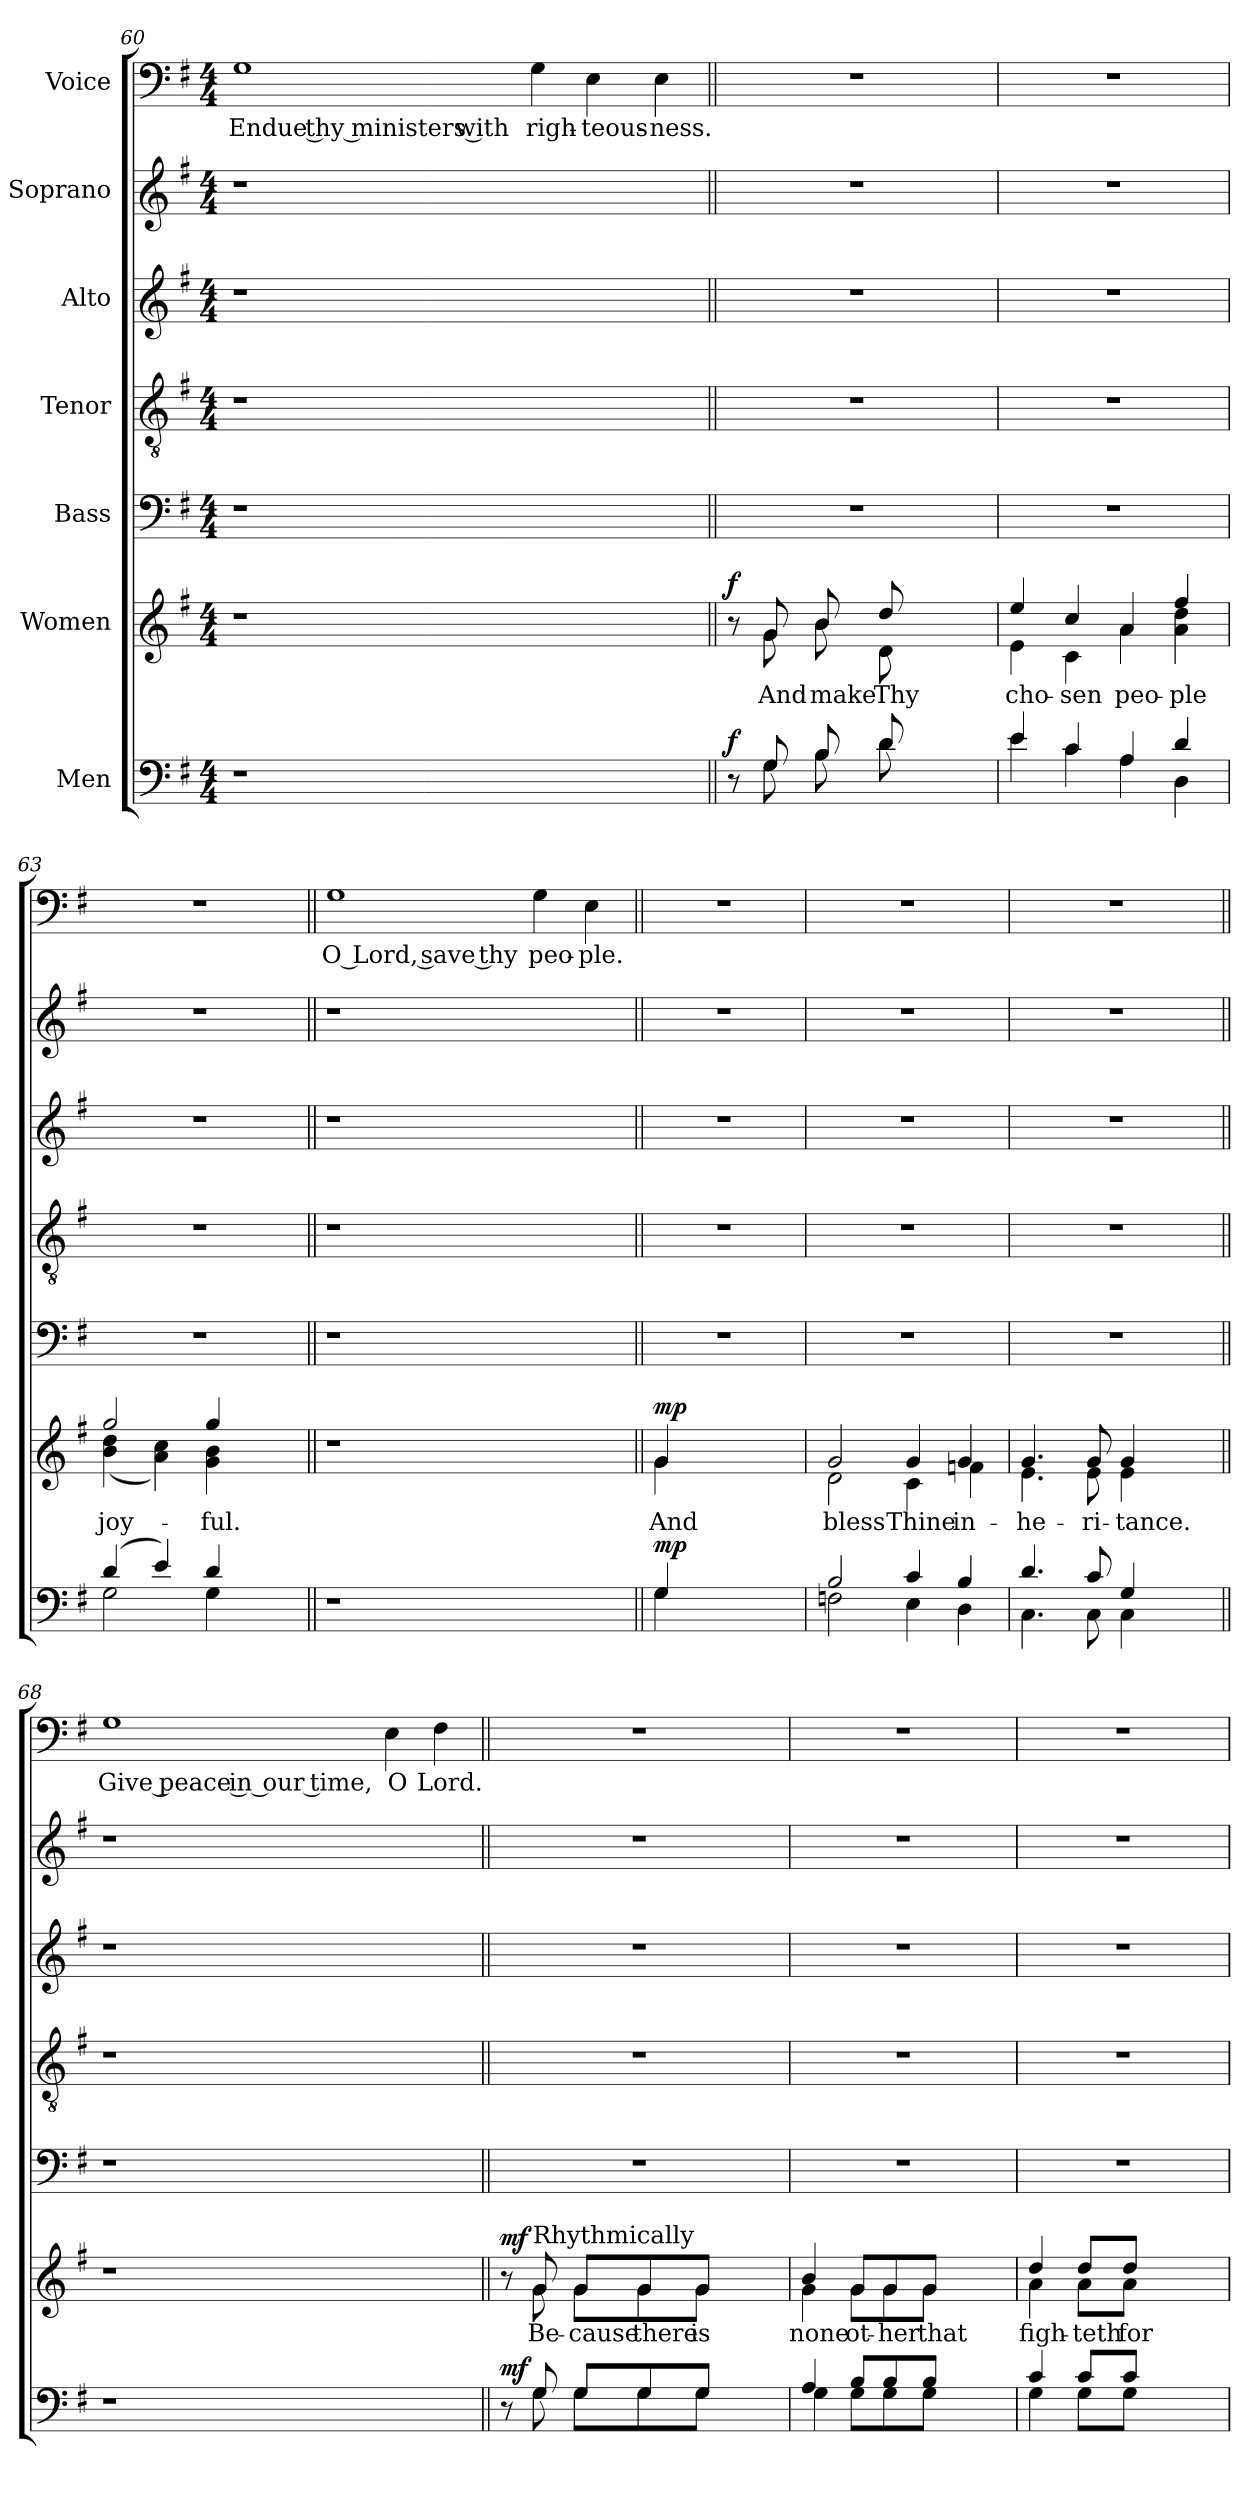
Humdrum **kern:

**kern	**dynam	**kern	**text	**dynam	**kern	**kern	**kern	**kern	**kern	**text
*part7	*part7	*part6	*part6	*part6	*part5	*part4	*part3	*part2	*part1	*part1
*staff7	*staff7	*staff6	*staff6	*staff6	*staff5	*staff4	*staff3	*staff2	*staff1	*staff1
*I"Men	*	*I"Women	*	*	*I"Bass	*I"Tenor	*I"Alto	*I"Soprano	*I"Voice	*
!!LO:LB:g=z
*clefF4	*	*clefG2	*	*	*clefF4	*clefGv2	*clefG2	*clefG2	*clefF4	*
*k[f#]	*	*k[f#]	*	*	*k[f#]	*k[f#]	*k[f#]	*k[f#]	*k[f#]	*
*M4/4	*	*M4/4	*	*	*M4/4	*M4/4	*M4/4	*M4/4	*M4/4	*
=60	=60	=60	=60	=60	=60	=60	=60	=60	=60	=60
!	!	!	!	!	!	!	!	!	!	!LO:LY:b
1r	.	1r	.	.	1r	1r	1r	1r	1G	Endue thy ministers with
!	!	!	!	!	!	!	!	!	!	!LO:LY:b
2.ryy	.	2.ryy	.	.	2.ryy	2.ryy	2.ryy	2.ryy	4G\	righ-
!	!	!	!	!	!	!	!	!	!	!LO:LY:b
.	.	.	.	.	.	.	.	.	4E\	-teous-
!	!	!	!	!	!	!	!	!	!	!LO:LY:b
.	.	.	.	.	.	.	.	.	4E\	-ness.
!!LO:LB:g=z
=61||	=61||	=61||	=61||	=61||	=61||	=61||	=61||	=61||	=61||	=61||
*^	*	*^	*	*	*	*	*	*	*	*
!	!	!LO:DY:a	!	!	!	!LO:DY:a	!	!	!	!	!	!
8r	8ryy	f	8r	8ryy	.	f	1r	1r	1r	1r	1r	.
!	!	!	!	!	!LO:LY:b	!	!	!	!	!	!	!
8G/	8G\	.	8g/	8g\	And	.	.	.	.	.	.	.
!	!	!	!	!	!LO:LY:b	!	!	!	!	!	!	!
8B/	8B\	.	8b/	8b\	make	.	.	.	.	.	.	.
!	!	!	!	!	!LO:LY:b	!	!	!	!	!	!	!
8d/	8d\	.	8dd/	8d\	Thy	.	.	.	.	.	.	.
2ryy	2ryy	.	2ryy	2ryy	.	.	.	.	.	.	.	.
=62	=62	=62	=62	=62	=62	=62	=62	=62	=62	=62	=62	=62
!	!	!	!	!	!LO:LY:b	!	!	!	!	!	!	!
4e/	4e\	.	4ee/	4e\	cho-	.	1r	1r	1r	1r	1r	.
!	!	!	!	!	!LO:LY:b	!	!	!	!	!	!	!
4c/	4c\	.	4cc/	4c\	-sen	.	.	.	.	.	.	.
!	!	!	!	!	!LO:LY:b	!	!	!	!	!	!	!
4A/	4A\	.	4a/	4a\	peo-	.	.	.	.	.	.	.
!	!	!	!	!	!LO:LY:b	!	!	!	!	!	!	!
4d/	4D\	.	4ff#/	4a\ 4dd\	-ple	.	.	.	.	.	.	.
=63	=63	=63	=63	=63	=63	=63	=63	=63	=63	=63	=63	=63
!	!	!	!	!	!LO:LY:b	!	!	!	!	!	!	!
(4d/	2G\	.	2gg/	(4b\ 4dd\	joy-	.	1r	1r	1r	1r	1r	.
4e/)	.	.	.	4a\ 4cc\)	.	.	.	.	.	.	.	.
!	!	!	!	!	!LO:LY:b	!	!	!	!	!	!	!
4d/	4G\	.	4gg/	4g\ 4b\	-ful.	.	.	.	.	.	.	.
4ryy	4ryy	.	4ryy	4ryy	.	.	.	.	.	.	.	.
!!LO:LB:g=z
=64||	=64||	=64||	=64||	=64||	=64||	=64||	=64||	=64||	=64||	=64||	=64||	=64||
!	!	!	!	!	!	!	!	!	!	!	!	!LO:LY:b
*v	*v	*	*	*	*	*	*	*	*	*	*	*
*	*	*v	*v	*	*	*	*	*	*	*	*
1r	.	1r	.	.	1r	1r	1r	1r	1G	O Lord, save thy
!	!	!	!	!	!	!	!	!	!	!LO:LY:b
2ryy	.	2ryy	.	.	2ryy	2ryy	2ryy	2ryy	4G\	peo-
!	!	!	!	!	!	!	!	!	!	!LO:LY:b
.	.	.	.	.	.	.	.	.	4E\	-ple.
!!LO:LB:g=z
=65||	=65||	=65||	=65||	=65||	=65||	=65||	=65||	=65||	=65||	=65||
*^	*	*	*	*	*	*	*	*	*	*
!	!	!LO:DY:a	!	!LO:LY:b	!LO:DY:a	!	!	!	!	!	!
*	*	*	*^	*	*	*	*	*	*	*	*
4G/	4G\	mp	4g/	4g\	And	mp	1r	1r	1r	1r	1r	.
2.ryy	2.ryy	.	2.ryy	2.ryy	.	.	.	.	.	.	.	.
=66	=66	=66	=66	=66	=66	=66	=66	=66	=66	=66	=66	=66
!	!	!	!	!	!LO:LY:b	!	!	!	!	!	!	!
2B/	2Fn\	.	2g/	2d\	bless	.	1r	1r	1r	1r	1r	.
!	!	!	!	!	!LO:LY:b	!	!	!	!	!	!	!
4c/	4E\	.	4g/	4c\	Thine	.	.	.	.	.	.	.
!	!	!	!	!	!LO:LY:b	!	!	!	!	!	!	!
4B/	4D\	.	4g/	4fn\	in-	.	.	.	.	.	.	.
=67	=67	=67	=67	=67	=67	=67	=67	=67	=67	=67	=67	=67
!	!	!	!	!	!LO:LY:b	!	!	!	!	!	!	!
4.d/	4.C\	.	4.g/	4.e\	-he-	.	1r	1r	1r	1r	1r	.
!	!	!	!	!	!LO:LY:b	!	!	!	!	!	!	!
8c/	8C\	.	8g/	8e\	-ri-	.	.	.	.	.	.	.
!	!	!	!	!	!LO:LY:b	!	!	!	!	!	!	!
4G/	4C\	.	4g/	4e\	-tance.	.	.	.	.	.	.	.
4ryy	4ryy	.	4ryy	4ryy	.	.	.	.	.	.	.	.
!!LO:LB:g=z
=68||	=68||	=68||	=68||	=68||	=68||	=68||	=68||	=68||	=68||	=68||	=68||	=68||
!	!	!	!	!	!	!	!	!	!	!	!	!LO:LY:b
*v	*v	*	*	*	*	*	*	*	*	*	*	*
*	*	*v	*v	*	*	*	*	*	*	*	*
1r	.	1r	.	.	1r	1r	1r	1r	1G	Give peace in our time,
!	!	!	!	!	!	!	!	!	!	!LO:LY:b
2ryy	.	2ryy	.	.	2ryy	2ryy	2ryy	2ryy	4E\	O
!	!	!	!	!	!	!	!	!	!	!LO:LY:b
.	.	.	.	.	.	.	.	.	4F#\	Lord.
!!LO:LB:g=z
=69||	=69||	=69||	=69||	=69||	=69||	=69||	=69||	=69||	=69||	=69||
*^	*	*^	*	*	*	*	*	*	*	*
!	!	!LO:DY:a	!	!	!	!LO:DY:a	!	!	!	!	!	!
8r	8ryy	mf	8r	8ryy	.	mf	1r	1r	1r	1r	1r	.
!	!	!	!LO:TX:a:t=Rhythmically	!	!	!	!	!	!	!	!	!
!	!	!	!	!	!LO:LY:b	!	!	!	!	!	!	!
8G/	8G\	.	8g/	8g\	Be-	.	.	.	.	.	.	.
!	!	!	!	!	!LO:LY:b	!	!	!	!	!	!	!
8G/L	8G\L	.	8g/L	8g\L	-cause	.	.	.	.	.	.	.
!	!	!	!	!	!LO:LY:b	!	!	!	!	!	!	!
8G/	8G\	.	8g/	8g\	there	.	.	.	.	.	.	.
!	!	!	!	!	!LO:LY:b	!	!	!	!	!	!	!
8G/J	8G\J	.	8g/J	8g\J	is	.	.	.	.	.	.	.
4.ryy	4.ryy	.	4.ryy	4.ryy	.	.	.	.	.	.	.	.
=70	=70	=70	=70	=70	=70	=70	=70	=70	=70	=70	=70	=70
!	!	!	!	!	!LO:LY:b	!	!	!	!	!	!	!
4A/	4G\	.	4b/	4g\	none	.	1r	1r	1r	1r	1r	.
!	!	!	!	!	!LO:LY:b	!	!	!	!	!	!	!
8B/L	8G\L	.	8g/L	8g\L	ot-	.	.	.	.	.	.	.
!	!	!	!	!	!LO:LY:b	!	!	!	!	!	!	!
8B/	8G\	.	8g/	8g\	-her	.	.	.	.	.	.	.
!	!	!	!	!	!LO:LY:b	!	!	!	!	!	!	!
8B/J	8G\J	.	8g/J	8g\J	that	.	.	.	.	.	.	.
4.ryy	4.ryy	.	4.ryy	4.ryy	.	.	.	.	.	.	.	.
=71	=71	=71	=71	=71	=71	=71	=71	=71	=71	=71	=71	=71
!	!	!	!	!	!LO:LY:b	!	!	!	!	!	!	!
4c/	4G\	.	4dd/	4a\	figh-	.	1r	1r	1r	1r	1r	.
!	!	!	!	!	!LO:LY:b	!	!	!	!	!	!	!
8c/L	8G\L	.	8dd/L	8a\L	-teth	.	.	.	.	.	.	.
!	!	!	!	!	!LO:LY:b	!	!	!	!	!	!	!
8c/J	8G\J	.	8dd/J	8a\J	for	.	.	.	.	.	.	.
2ryy	2ryy	.	2ryy	2ryy	.	.	.	.	.	.	.	.
*v	*v	*	*	*	*	*	*	*	*	*	*	*
*	*	*v	*v	*	*	*	*	*	*	*	*
=	=	=	=	=	=	=	=	=	=	=
*-	*-	*-	*-	*-	*-	*-	*-	*-	*-	*-
